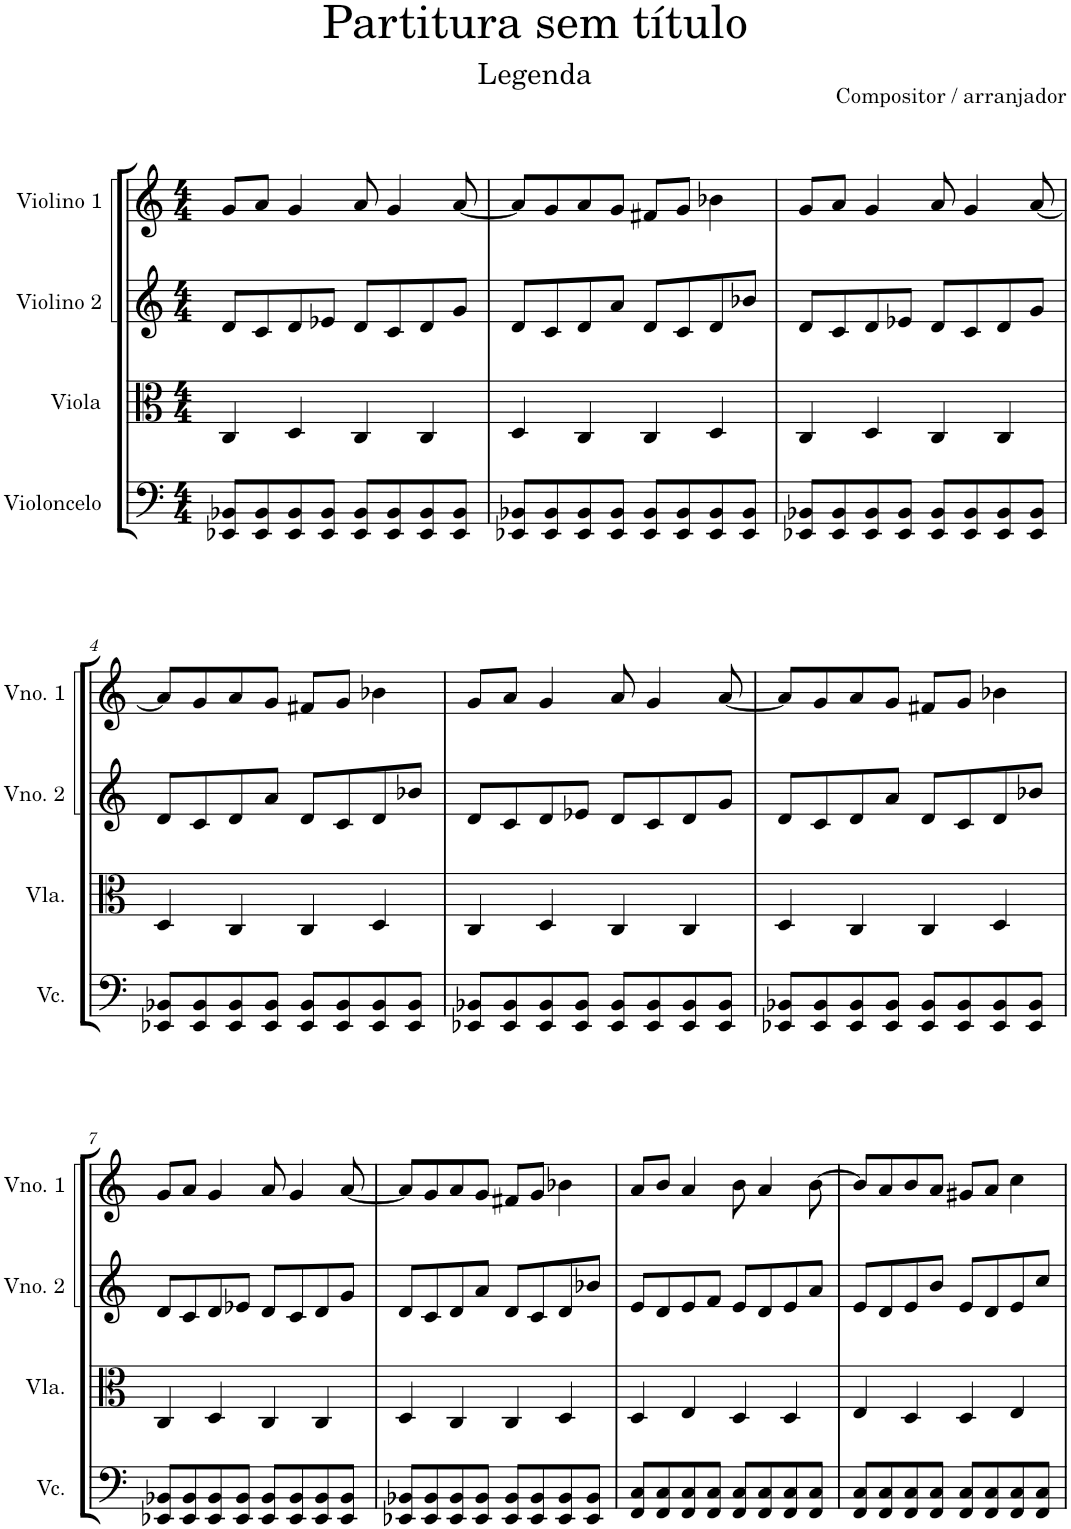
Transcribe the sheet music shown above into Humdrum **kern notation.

**kern	**kern	**kern	**kern
*part4	*part3	*part2	*part1
*staff4	*staff3	*staff2	*staff1
*I"Violoncelo	*I"Viola	*I"Violino 2	*I"Violino 1
*I'Vc.	*I'Vla.	*I'Vno. 2	*I'Vno. 1
*clefF4	*clefC3	*clefG2	*clefG2
*k[]	*k[]	*k[]	*k[]
*M4/4	*M4/4	*M4/4	*M4/4
=1	=1	=1	=1
8EE-X/ 8BB-X/L	4C/	8d/L	8g/L
8EE-/ 8BB-/	.	8c/	8a/J
8EE-/ 8BB-/	4D/	8d/	4g/
8EE-/ 8BB-/J	.	8e-X/J	.
8EE-/ 8BB-/L	4C/	8d/L	8a/
8EE-/ 8BB-/	.	8c/	4g/
8EE-/ 8BB-/	4C/	8d/	.
8EE-/ 8BB-/J	.	8g/J	[8a/
=2	=2	=2	=2
8EE-X/ 8BB-X/L	4D/	8d/L	8a/L]
8EE-/ 8BB-/	.	8c/	8g/
8EE-/ 8BB-/	4C/	8d/	8a/
8EE-/ 8BB-/J	.	8a/J	8g/J
8EE-/ 8BB-/L	4C/	8d/L	8f#X/L
8EE-/ 8BB-/	.	8c/	8g/J
8EE-/ 8BB-/	4D/	8d/	4b-X\
8EE-/ 8BB-/J	.	8b-X/J	.
=3	=3	=3	=3
8EE-X/ 8BB-X/L	4C/	8d/L	8g/L
8EE-/ 8BB-/	.	8c/	8a/J
8EE-/ 8BB-/	4D/	8d/	4g/
8EE-/ 8BB-/J	.	8e-X/J	.
8EE-/ 8BB-/L	4C/	8d/L	8a/
8EE-/ 8BB-/	.	8c/	4g/
8EE-/ 8BB-/	4C/	8d/	.
8EE-/ 8BB-/J	.	8g/J	[8a/
!!LO:LB:g=z
=4	=4	=4	=4
8EE-X/ 8BB-X/L	4D/	8d/L	8a/L]
8EE-/ 8BB-/	.	8c/	8g/
8EE-/ 8BB-/	4C/	8d/	8a/
8EE-/ 8BB-/J	.	8a/J	8g/J
8EE-/ 8BB-/L	4C/	8d/L	8f#X/L
8EE-/ 8BB-/	.	8c/	8g/J
8EE-/ 8BB-/	4D/	8d/	4b-X\
8EE-/ 8BB-/J	.	8b-X/J	.
=5	=5	=5	=5
8EE-X/ 8BB-X/L	4C/	8d/L	8g/L
8EE-/ 8BB-/	.	8c/	8a/J
8EE-/ 8BB-/	4D/	8d/	4g/
8EE-/ 8BB-/J	.	8e-X/J	.
8EE-/ 8BB-/L	4C/	8d/L	8a/
8EE-/ 8BB-/	.	8c/	4g/
8EE-/ 8BB-/	4C/	8d/	.
8EE-/ 8BB-/J	.	8g/J	[8a/
=6	=6	=6	=6
8EE-X/ 8BB-X/L	4D/	8d/L	8a/L]
8EE-/ 8BB-/	.	8c/	8g/
8EE-/ 8BB-/	4C/	8d/	8a/
8EE-/ 8BB-/J	.	8a/J	8g/J
8EE-/ 8BB-/L	4C/	8d/L	8f#X/L
8EE-/ 8BB-/	.	8c/	8g/J
8EE-/ 8BB-/	4D/	8d/	4b-X\
8EE-/ 8BB-/J	.	8b-X/J	.
!!LO:LB:g=z
=7	=7	=7	=7
8EE-X/ 8BB-X/L	4C/	8d/L	8g/L
8EE-/ 8BB-/	.	8c/	8a/J
8EE-/ 8BB-/	4D/	8d/	4g/
8EE-/ 8BB-/J	.	8e-X/J	.
8EE-/ 8BB-/L	4C/	8d/L	8a/
8EE-/ 8BB-/	.	8c/	4g/
8EE-/ 8BB-/	4C/	8d/	.
8EE-/ 8BB-/J	.	8g/J	[8a/
=8	=8	=8	=8
8EE-X/ 8BB-X/L	4D/	8d/L	8a/L]
8EE-/ 8BB-/	.	8c/	8g/
8EE-/ 8BB-/	4C/	8d/	8a/
8EE-/ 8BB-/J	.	8a/J	8g/J
8EE-/ 8BB-/L	4C/	8d/L	8f#X/L
8EE-/ 8BB-/	.	8c/	8g/J
8EE-/ 8BB-/	4D/	8d/	4b-X\
8EE-/ 8BB-/J	.	8b-X/J	.
=9	=9	=9	=9
8FF/ 8C/L	4D/	8e/L	8a/L
8FF/ 8C/	.	8d/	8b/J
8FF/ 8C/	4E/	8e/	4a/
8FF/ 8C/J	.	8f/J	.
8FF/ 8C/L	4D/	8e/L	8b\
8FF/ 8C/	.	8d/	4a/
8FF/ 8C/	4D/	8e/	.
8FF/ 8C/J	.	8a/J	[8b\
=10	=10	=10	=10
8FF/ 8C/L	4E/	8e/L	8b/L]
8FF/ 8C/	.	8d/	8a/
8FF/ 8C/	4D/	8e/	8b/
8FF/ 8C/J	.	8b/J	8a/J
8FF/ 8C/L	4D/	8e/L	8g#X/L
8FF/ 8C/	.	8d/	8a/J
8FF/ 8C/	4E/	8e/	4cc\
8FF/ 8C/J	.	8cc/J	.
=	=	=	=
*-	*-	*-	*-
